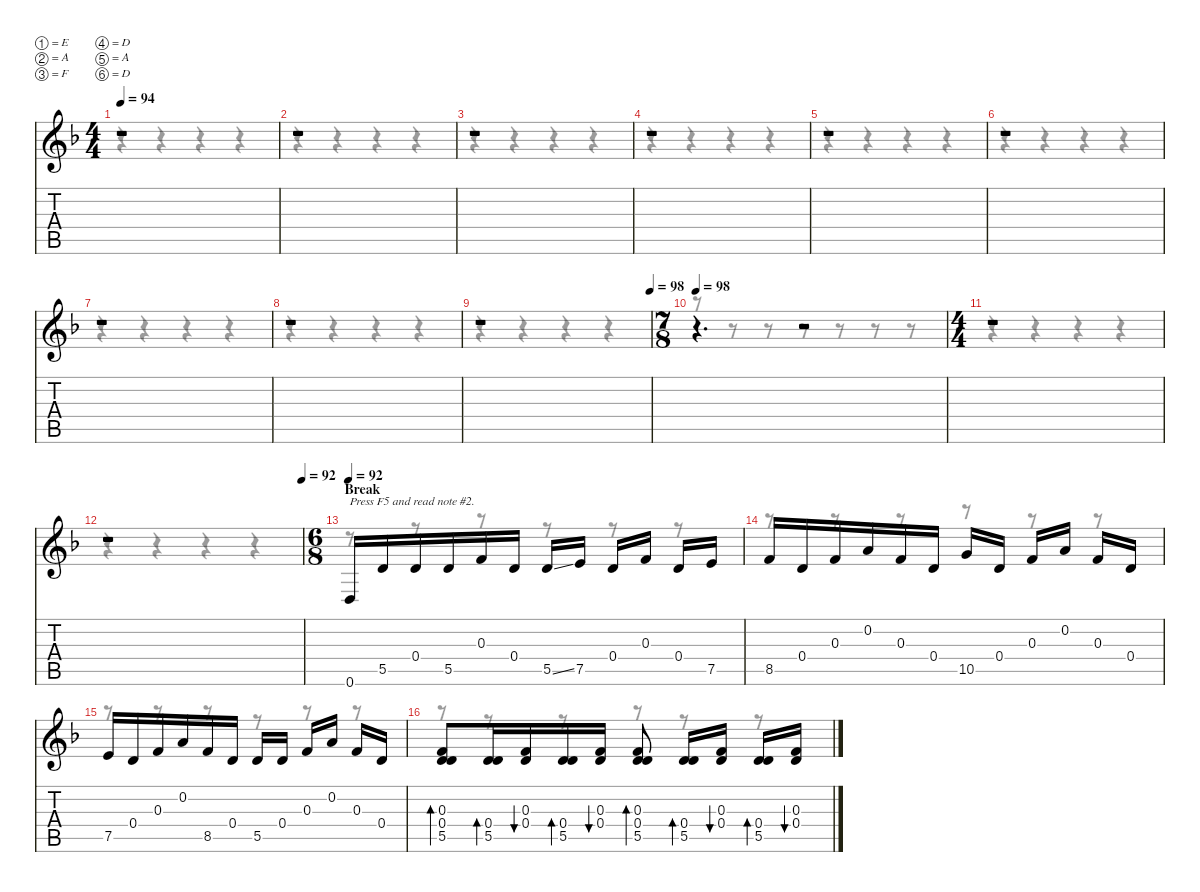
\defaultSystemsLayout 4
\hideDynamics
\bracketExtendMode nobrackets
\singleTrackTrackNamePolicy hidden
\multiTrackTrackNamePolicy hidden
\otherSystemsTrackNameOrientation horizontal
\track ("M. Akerfeldt (Acoustic)" "s.guit.") {instrument acousticguitarsteel}
\staff {score tabs}
\tuning (E4 A3 F3 D3 A2 D2)
\voice
\ts (4 4)
\tempo 94
\clef g2
\ks dminor
r.1{dy f beam Up} |
r.1{beam Up} |
r.1{beam Up} |
r.1{beam Up} |
r.1{beam Up} |
r.1{beam Up} |
r.1{beam Up} |
r.1{beam Up} |
\tempo (98 1)
r.1{beam Up} |
\ts (7 8)
\beaming (8 4 1 1 1)
\tempo 98
r.4{d beam Up} r.2{beam Up} |
\ts (4 4)
\beaming (8 2 2 2 2)
r.1{beam Up} |
\tempo (92 1)
r.1{beam Up} |
\ts (6 8)
\beaming (8 3 1 1 1)
\section ("" "Break")
\tempo 92
0.6{acc forcenatural}.16{txt "Press F5 and read note #2." beam Up} 5.5{acc forcenatural}.16{beam Up} 0.4{acc forcenatural}.16{beam Up} 5.5{acc forcenatural}.16{beam Up} 0.3{acc forcenatural}.16{beam Up} 0.4{acc forcenatural}.16{beam Up} 5.5{ss acc forcenatural}.16{beam Up} 7.5{acc forcenatural}.16{dy ff beam Up} 0.4{acc forcenatural}.16{dy f beam Up} 0.3{acc forcenatural}.16{beam Up} 0.4{acc forcenatural}.16{beam Up} 7.5{acc forcenatural}.16{beam Up} |
8.5{acc forcenatural}.16{beam Up} 0.4{acc forcenatural}.16{beam Up} 0.3{acc forcenatural}.16{beam Up} 0.2{acc forcenatural}.16{beam Up} 0.3{acc forcenatural}.16{beam Up} 0.4{acc forcenatural}.16{beam Up} 10.5{acc forcenatural}.16{beam Up} 0.4{acc forcenatural}.16{beam Up} 0.3{acc forcenatural}.16{beam Up} 0.2{acc forcenatural}.16{beam Up} 0.3{acc forcenatural}.16{beam Up} 0.4{acc forcenatural}.16{beam Up} |
7.5{acc forcenatural}.16{beam Up} 0.4{acc forcenatural}.16{beam Up} 0.3{acc forcenatural}.16{beam Up} 0.2{acc forcenatural}.16{beam Up} 8.5{acc forcenatural}.16{beam Up} 0.4{acc forcenatural}.16{beam Up} 5.5{acc forcenatural}.16{beam Up} 0.4{acc forcenatural}.16{beam Up} 0.3{acc forcenatural}.16{beam Up} 0.2{acc forcenatural}.16{beam Up} 0.3{acc forcenatural}.16{beam Up} 0.4{acc forcenatural}.16{beam Up} |
(0.3{acc forcenatural} 0.4{acc forcenatural} 5.5{acc forcenatural}).8{bd 60 beam Up} (0.4{acc forcenatural} 5.5{acc forcenatural}).16{bd 60 beam Up} (0.3{acc forcenatural} 0.4{acc forcenatural}).16{bu 60 beam Up} (0.4{acc forcenatural} 5.5{acc forcenatural}).16{bd 60 beam Up} (0.3{acc forcenatural} 0.4{acc forcenatural}).16{bu 60 beam Up} (0.3{acc forcenatural} 0.4{acc forcenatural} 5.5{acc forcenatural}).8{bd 60 beam Up} (0.4{acc forcenatural} 5.5{acc forcenatural}).16{bd 60 beam Up} (0.3{acc forcenatural} 0.4{acc forcenatural}).16{bu 60 beam Up} (0.4{acc forcenatural} 5.5{acc forcenatural}).16{bd 60 beam Up} (0.3{acc forcenatural} 0.4{acc forcenatural}).16{bu 60 beam Up}
\voice
\clef g2
\ottava regular
\simile none
\ks dminor
r.4{dy mf beam Down} r.4{beam Down} r.4{beam Down} r.4{beam Down} |
r.4{beam Down} r.4{beam Down} r.4{beam Down} r.4{beam Down} |
r.4{beam Down} r.4{beam Down} r.4{beam Down} r.4{beam Down} |
r.4{beam Down} r.4{beam Down} r.4{beam Down} r.4{beam Down} |
r.4{beam Down} r.4{beam Down} r.4{beam Down} r.4{beam Down} |
r.4{beam Down} r.4{beam Down} r.4{beam Down} r.4{beam Down} |
r.4{beam Down} r.4{beam Down} r.4{beam Down} r.4{beam Down} |
r.4{beam Down} r.4{beam Down} r.4{beam Down} r.4{beam Down} |
r.4{beam Down} r.4{beam Down} r.4{beam Down} r.4{beam Down} |
r.8{beam Down} r.8{beam Down} r.8{beam Down} r.8{beam Down} r.8{beam Down} r.8{beam Down} r.8{beam Down} |
r.4{beam Down} r.4{beam Down} r.4{beam Down} r.4{beam Down} |
r.4{beam Down} r.4{beam Down} r.4{beam Down} r.4{beam Down} |
r.8{beam Down} r.8{beam Down} r.8{beam Down} r.8{beam Down} r.8{beam Down} r.8{beam Down} |
r.8{beam Down} r.8{beam Down} r.8{beam Down} r.8{beam Down} r.8{beam Down} r.8{beam Down} |
r.8{beam Down} r.8{beam Down} r.8{beam Down} r.8{beam Down} r.8{beam Down} r.8{beam Down} |
r.8{beam Down} r.8{beam Down} r.8{beam Down} r.8{beam Down} r.8{beam Down} r.8{beam Down}
